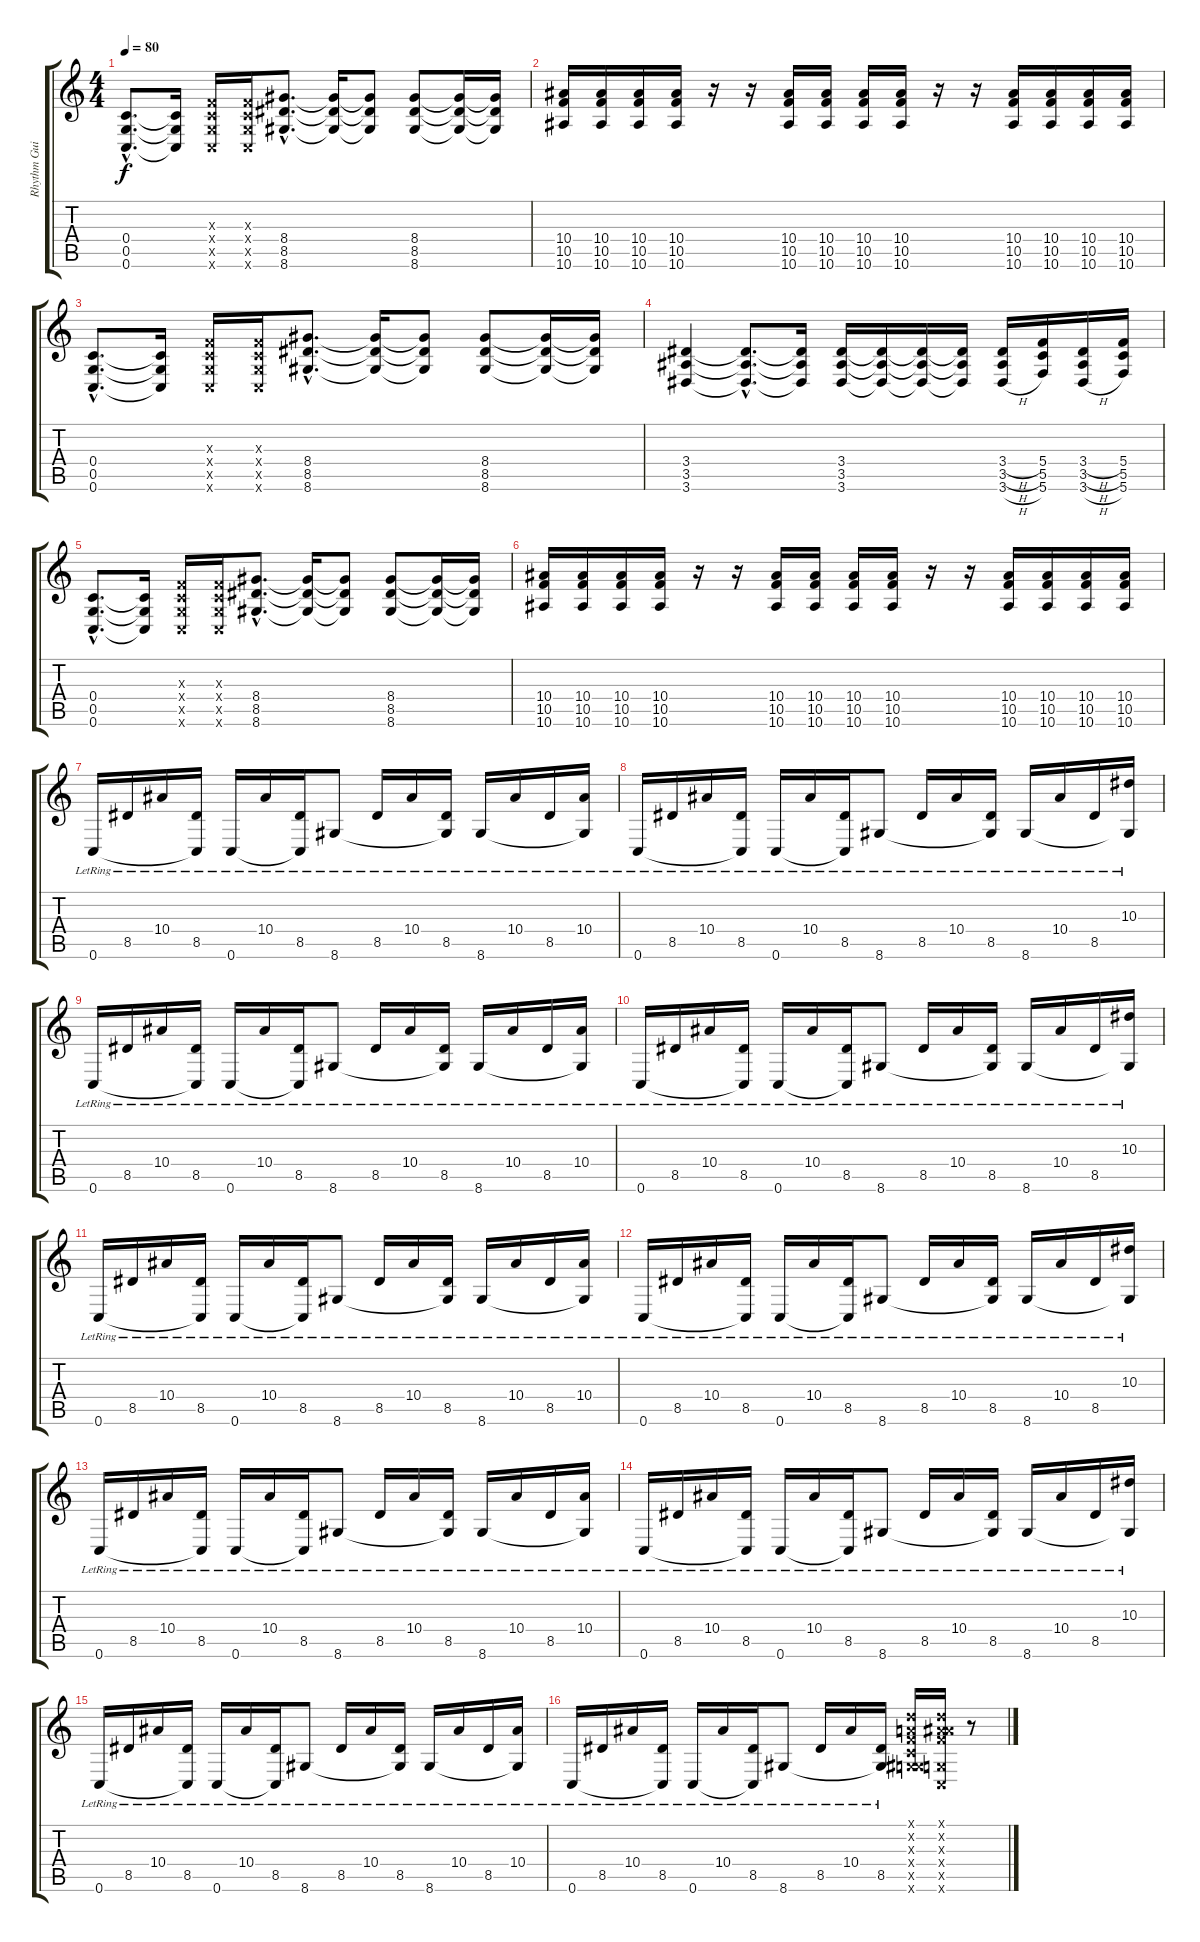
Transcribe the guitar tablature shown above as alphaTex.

\track ("Rhythm Guitar" "Rhythm Gui") {instrument overdrivenguitar}
\staff {score tabs}
\tuning (D4 A3 F3 C3 G2 C2) {hide}
\ts (4 4)
\tempo 80
\clef g2
\ks c
(0.4{hac} 0.5{hac} 0.6{hac}).8{d dy f} (0.4{t} 0.5{t} 0.6{t}).16 (0.3{x} 0.4{x} 0.5{x} 0.6{x}).16 (0.3{x} 0.4{x} 0.5{x} 0.6{x}).16 (8.4{hac} 8.5{hac} 8.6{hac}).8{d} (8.4{t} 8.5{t} 8.6{t}).16 (8.4{t} 8.5{t} 8.6{t}).8 (8.4 8.5 8.6).8 (8.4{t} 8.5{t} 8.6{t}).16 (8.4{t} 8.5{t} 8.6{t}).16 |
(10.4 10.5 10.6).16 (10.4 10.5 10.6).16 (10.4 10.5 10.6).16 (10.4 10.5 10.6).16 r.16 r.16 (10.4 10.5 10.6).16 (10.4 10.5 10.6).16 (10.4 10.5 10.6).16 (10.4 10.5 10.6).16 r.16 r.16 (10.4 10.5 10.6).16 (10.4 10.5 10.6).16 (10.4 10.5 10.6).16 (10.4 10.5 10.6).16 |
(0.4{hac} 0.5{hac} 0.6{hac}).8{d} (0.4{t} 0.5{t} 0.6{t}).16 (0.3{x} 0.4{x} 0.5{x} 0.6{x}).16 (0.3{x} 0.4{x} 0.5{x} 0.6{x}).16 (8.4{hac} 8.5{hac} 8.6{hac}).8{d} (8.4{t} 8.5{t} 8.6{t}).16 (8.4{t} 8.5{t} 8.6{t}).8 (8.4 8.5 8.6).8 (8.4{t} 8.5{t} 8.6{t}).16 (8.4{t} 8.5{t} 8.6{t}).16 |
(3.4 3.5 3.6).4 (3.4{hac t} 3.5{hac t} 3.6{hac t}).8{d} (3.4{t} 3.5{t} 3.6{t}).16 (3.4 3.5 3.6).16 (3.4{t} 3.5{t} 3.6{t}).16 (3.4{t} 3.5{t} 3.6{t}).16 (3.4{t} 3.5{t} 3.6{t}).16 (3.4{h} 3.5{h} 3.6{h}).16 (5.4 5.5 5.6).16 (3.4{h} 3.5{h} 3.6{h}).16 (5.4 5.5 5.6).16 |
(0.4{hac} 0.5{hac} 0.6{hac}).8{d} (0.4{t} 0.5{t} 0.6{t}).16 (0.3{x} 0.4{x} 0.5{x} 0.6{x}).16 (0.3{x} 0.4{x} 0.5{x} 0.6{x}).16 (8.4{hac} 8.5{hac} 8.6{hac}).8{d} (8.4{t} 8.5{t} 8.6{t}).16 (8.4{t} 8.5{t} 8.6{t}).8 (8.4 8.5 8.6).8 (8.4{t} 8.5{t} 8.6{t}).16 (8.4{t} 8.5{t} 8.6{t}).16 |
(10.4 10.5 10.6).16 (10.4 10.5 10.6).16 (10.4 10.5 10.6).16 (10.4 10.5 10.6).16 r.16 r.16 (10.4 10.5 10.6).16 (10.4 10.5 10.6).16 (10.4 10.5 10.6).16 (10.4 10.5 10.6).16 r.16 r.16 (10.4 10.5 10.6).16 (10.4 10.5 10.6).16 (10.4 10.5 10.6).16 (10.4 10.5 10.6).16 |
0.6{lr}.16{instrument electricguitarclean} 8.5{lr}.16 10.4{lr}.16 (8.5{lr} 0.6{t}).16 0.6{lr}.16 10.4{lr}.16 (8.5{lr} 0.6{t}).16 8.6{lr}.8 8.5{lr}.16 10.4{lr}.16 (8.5{lr} 8.6{t}).16 8.6{lr}.16 10.4{lr}.16 8.5{lr}.16 (10.4{lr} 8.6{t}).16 |
0.6{lr}.16 8.5{lr}.16 10.4{lr}.16 (8.5{lr} 0.6{t}).16 0.6{lr}.16 10.4{lr}.16 (8.5{lr} 0.6{t}).16 8.6{lr}.8 8.5{lr}.16 10.4{lr}.16 (8.5{lr} 8.6{t}).16 8.6{lr}.16 10.4{lr}.16 8.5{lr}.16 (10.3{lr} 8.6{t}).16 |
0.6{lr}.16 8.5{lr}.16 10.4{lr}.16 (8.5{lr} 0.6{t}).16 0.6{lr}.16 10.4{lr}.16 (8.5{lr} 0.6{t}).16 8.6{lr}.8 8.5{lr}.16 10.4{lr}.16 (8.5{lr} 8.6{t}).16 8.6{lr}.16 10.4{lr}.16 8.5{lr}.16 (10.4{lr} 8.6{t}).16 |
0.6{lr}.16 8.5{lr}.16 10.4{lr}.16 (8.5{lr} 0.6{t}).16 0.6{lr}.16 10.4{lr}.16 (8.5{lr} 0.6{t}).16 8.6{lr}.8 8.5{lr}.16 10.4{lr}.16 (8.5{lr} 8.6{t}).16 8.6{lr}.16 10.4{lr}.16 8.5{lr}.16 (10.3{lr} 8.6{t}).16 |
0.6{lr}.16 8.5{lr}.16 10.4{lr}.16 (8.5{lr} 0.6{t}).16 0.6{lr}.16 10.4{lr}.16 (8.5{lr} 0.6{t}).16 8.6{lr}.8 8.5{lr}.16 10.4{lr}.16 (8.5{lr} 8.6{t}).16 8.6{lr}.16 10.4{lr}.16 8.5{lr}.16 (10.4{lr} 8.6{t}).16 |
0.6{lr}.16 8.5{lr}.16 10.4{lr}.16 (8.5{lr} 0.6{t}).16 0.6{lr}.16 10.4{lr}.16 (8.5{lr} 0.6{t}).16 8.6{lr}.8 8.5{lr}.16 10.4{lr}.16 (8.5{lr} 8.6{t}).16 8.6{lr}.16 10.4{lr}.16 8.5{lr}.16 (10.3{lr} 8.6{t}).16 |
0.6{lr}.16 8.5{lr}.16 10.4{lr}.16 (8.5{lr} 0.6{t}).16 0.6{lr}.16 10.4{lr}.16 (8.5{lr} 0.6{t}).16 8.6{lr}.8 8.5{lr}.16 10.4{lr}.16 (8.5{lr} 8.6{t}).16 8.6{lr}.16 10.4{lr}.16 8.5{lr}.16 (10.4{lr} 8.6{t}).16 |
0.6{lr}.16 8.5{lr}.16 10.4{lr}.16 (8.5{lr} 0.6{t}).16 0.6{lr}.16 10.4{lr}.16 (8.5{lr} 0.6{t}).16 8.6{lr}.8 8.5{lr}.16 10.4{lr}.16 (8.5{lr} 8.6{t}).16 8.6{lr}.16 10.4{lr}.16 8.5{lr}.16 (10.3{lr} 8.6{t}).16 |
0.6{lr}.16 8.5{lr}.16 10.4{lr}.16 (8.5{lr} 0.6{t}).16 0.6{lr}.16 10.4{lr}.16 (8.5{lr} 0.6{t}).16 8.6{lr}.8 8.5{lr}.16 10.4{lr}.16 (8.5{lr} 8.6{t}).16 8.6{lr}.16 10.4{lr}.16 8.5{lr}.16 (10.4{lr} 8.6{t}).16 |
0.6{lr}.16 8.5{lr}.16 10.4{lr}.16 (8.5{lr} 0.6{t}).16 0.6{lr}.16 10.4{lr}.16 (8.5{lr} 0.6{t}).16 8.6{lr}.8 8.5{lr}.16 10.4{lr}.16 (8.5{lr} 8.6{t}).16 (0.1{x} 0.2{x} 0.3{x} 0.4{x} 0.5{x} 8.6{x}).16{instrument distortionguitar} (0.1{x} 0.2{x} 0.3{x} 10.4{x} 0.5{x} 0.6{x}).16 r.8
